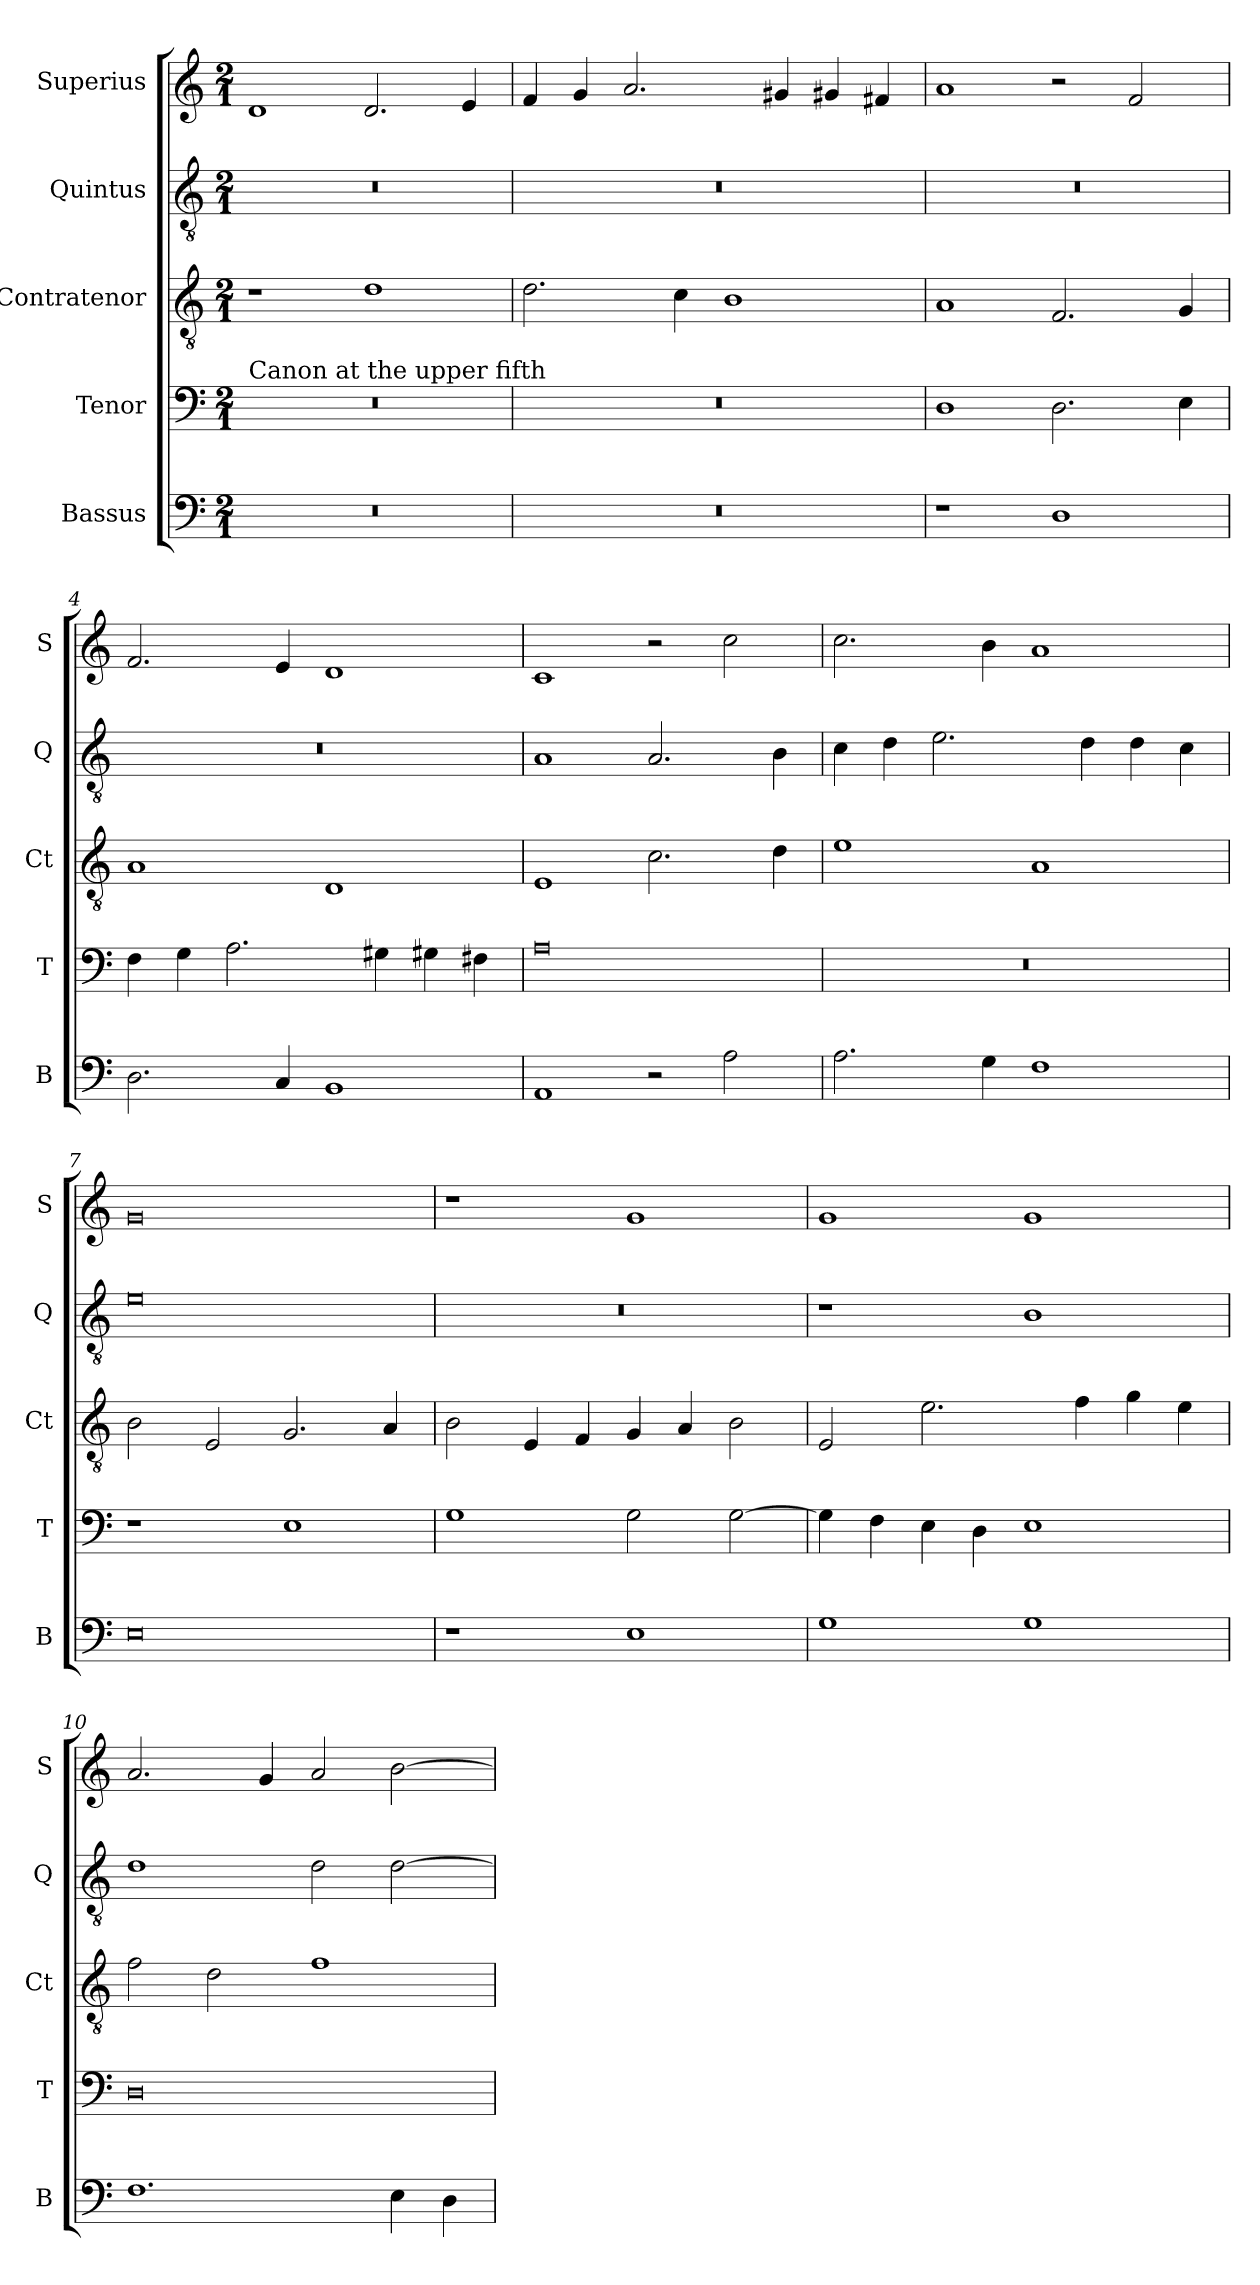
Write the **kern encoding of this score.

**kern	**kern	**kern	**kern	**kern
*part5	*part4	*part3	*part2	*part1
*staff5	*staff4	*staff3	*staff2	*staff1
*I"Bassus	*I"Tenor	*I"Contratenor	*I"Quintus	*I"Superius
*I'B	*I'T	*I'Ct	*I'Q	*I'S
*clefF4	*clefF4	*clefGv2	*clefGv2	*clefG2
*k[]	*k[]	*k[]	*k[]	*k[]
*M2/1	*M2/1	*M2/1	*M2/1	*M2/1
=1	=1	=1	=1	=1
!	!LO:TX:a:t=Canon at the upper fifth	!	!	!
0r	0r	1r	0r	1d
.	.	1d	.	2.d/
.	.	.	.	4e/
=2	=2	=2	=2	=2
0r	0r	2.d\	0r	4f/
.	.	.	.	4g/
.	.	.	.	2.a/
.	.	4c\	.	.
.	.	1B	.	.
.	.	.	.	4g#X/
.	.	.	.	4g#X/
.	.	.	.	4f#X/
=3	=3	=3	=3	=3
1r	1D	1A	0r	1a
1D	2.D\	2.F/	.	2r
.	.	.	.	2f/
.	4E\	4G/	.	.
=4	=4	=4	=4	=4
2.D\	4F\	1A	0r	2.f/
.	4G\	.	.	.
.	2.A\	.	.	.
4C/	.	.	.	4e/
1BB	.	1D	.	1d
.	4G#X\	.	.	.
.	4G#X\	.	.	.
.	4F#X\	.	.	.
=5	=5	=5	=5	=5
1AA	0A	1E	1A	1c
2r	.	2.c\	2.A/	2r
2A\	.	.	.	2cc\
.	.	4d\	4B\	.
=6	=6	=6	=6	=6
2.A\	0r	1e	4c\	2.cc\
.	.	.	4d\	.
.	.	.	2.e\	.
4G\	.	.	.	4b\
1F	.	1A	.	1a
.	.	.	4d\	.
.	.	.	4d\	.
.	.	.	4c\	.
=7	=7	=7	=7	=7
0E	1r	2B\	0e	0g
.	.	2E/	.	.
.	1E	2.G/	.	.
.	.	4A/	.	.
=8	=8	=8	=8	=8
1r	1G	2B\	0r	1r
.	.	4E/	.	.
.	.	4F/	.	.
1E	2G\	4G/	.	1g
.	.	4A/	.	.
.	[2G\	2B\	.	.
=9	=9	=9	=9	=9
1G	4G\]	2E/	1r	1g
.	4F\	.	.	.
.	4E\	2.e\	.	.
.	4D\	.	.	.
1G	1E	.	1B	1g
.	.	4f\	.	.
.	.	4g\	.	.
.	.	4e\	.	.
=10	=10	=10	=10	=10
1.F	0D	2f\	1d	2.a/
.	.	2d\	.	.
.	.	.	.	4g/
.	.	1f	2d\	2a/
4E\	.	.	[2d\	[2b\
4D\	.	.	.	.
=	=	=	=	=
*-	*-	*-	*-	*-
